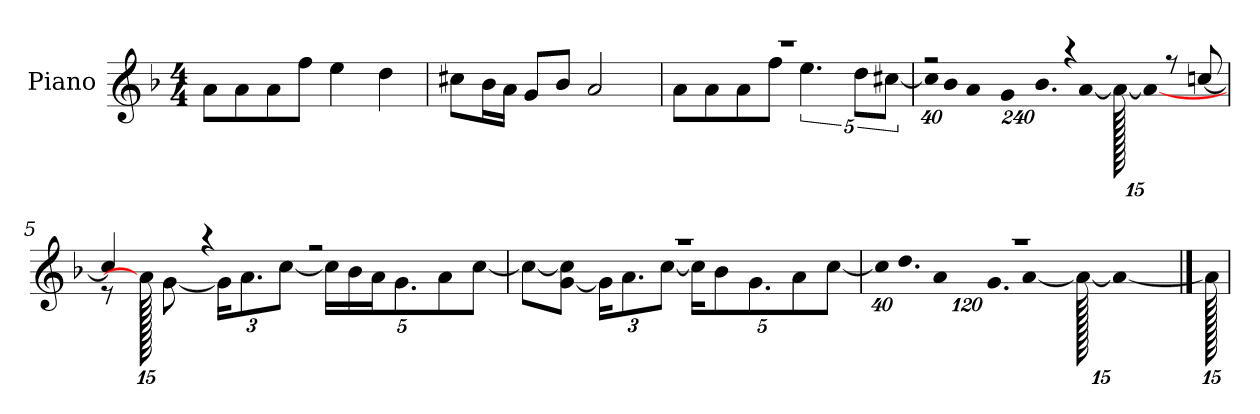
**kern
*part1
*staff1
*I"Piano
*I'P-no
*clefG2
*k[b-]
*M4/4
*MM90
=1
8a\L
8a\
8a\
8ff\J
4ee\
4dd\
=2
8cc#X\L
16b-\L
16a\JJ
8g/L
8b-/J
2a/
=3
*^
1r	8a\L
.	8a\
.	8a\
.	8ff\J
.	5.ee\
.	10dd\L
.	[10cc#X\J
=4	=4
*	*Xbrackettup
!	!LO:N:vis=32
2r	640%23cc#\KLL]
!	!LO:N:vis=16
.	1920%137b-\
!	!LO:N:vis=32
.	640%23a\JK
!	!LO:N:vis=8
.	960%137g\
!	!LO:N:vis=16.
.	960%103b-\L
.	[384%41a\J
4r	1920a\_
.	1920%959a\_
8r	.
[8ccn/	.
!!LO:LB:g=z	!!
=5	=5
4cc/]	8r
.	1920a\]
.	[8g\
4r	.
.	24g\KL]
.	12.a\
.	[12cc\J
2r	.
.	20cc\LL]
.	20b-\
.	20a\J
.	10.g\
.	10a\
.	[10cc\J
1920ryy	.
=6	=6
1r	8cc\L_
.	[8g\ 8cc\]J
.	24g\KL]
.	12.a\
.	[12cc\J
.	20cc\KL]
.	10b-\
.	10.g\
.	10a\
.	[10cc\J
=7	=7
!	!LO:N:vis=32
1r	640%23cc\KLL]
!	!LO:N:vis=16.
.	960%103dd\J
!	!LO:N:vis=8
.	960%137a\
!	!LO:N:vis=16.
.	960%103g\L
.	[384%41a\J
.	1920a\_
.	1920%959a\_
*v	*v
==8
1920a\]
=
*-
